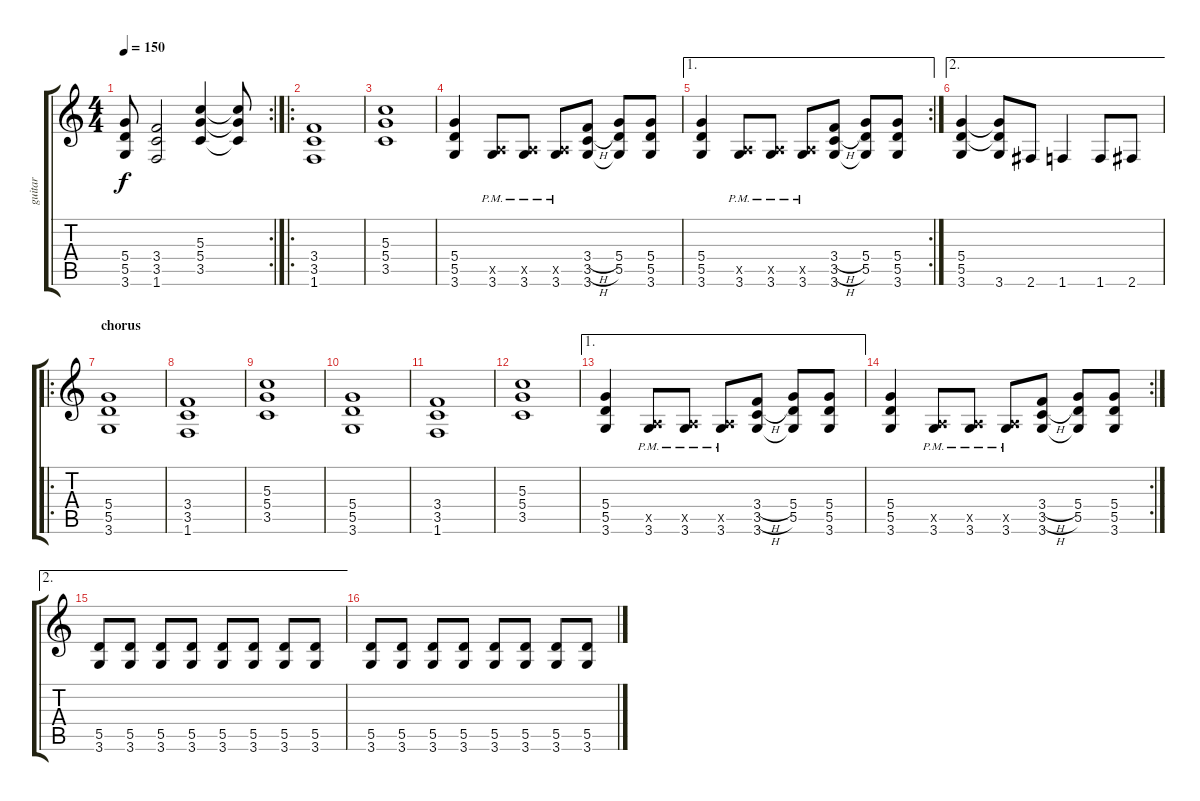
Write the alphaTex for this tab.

\track ("guitar" "guitar") {instrument distortionguitar}
\staff {score tabs}
\tuning (E4 B3 G3 D3 A2 E2) {hide}
\rc 2
\ts (4 4)
\tempo 150
\clef g2
\ks c
(5.4 5.5 3.6).8{dy f} (3.4 3.5 1.6).2 (5.3 5.4 3.5).4 (5.3{t} 5.4{t} 3.5{t}).8 |
\ro
(3.4 3.5 1.6).1 |
(5.3 5.4 3.5).1 |
(5.4 5.5 3.6).4 (0.5{x} 3.6{pm}).8 (0.5{x} 3.6{pm}).8 (0.5{x} 3.6{pm}).8 (3.4{h} 3.5{h} 3.6).8 (5.4 5.5 3.6{t}).8 (5.4 5.5 3.6).8 |
\ae 1
\rc 2
(5.4 5.5 3.6).4 (0.5{x} 3.6{pm}).8 (0.5{x} 3.6{pm}).8 (0.5{x} 3.6{pm}).8 (3.4{h} 3.5{h} 3.6).8 (5.4 5.5 3.6{t}).8 (5.4 5.5 3.6).8 |
\ae 2
(5.4 5.5 3.6).4 (5.4{t} 5.5{t} 3.6).8 2.6.8 1.6.4 1.6.8 2.6.8 |
\ro
\section ("" "chorus")
(5.4 5.5 3.6).1 |
(3.4 3.5 1.6).1 |
(5.3 5.4 3.5).1 |
(5.4 5.5 3.6).1 |
(3.4 3.5 1.6).1 |
(5.3 5.4 3.5).1 |
\ae 1
(5.4 5.5 3.6).4 (0.5{x} 3.6{pm}).8 (0.5{x} 3.6{pm}).8 (0.5{x} 3.6{pm}).8 (3.4{h} 3.5{h} 3.6).8 (5.4 5.5 3.6{t}).8 (5.4 5.5 3.6).8 |
\rc 2
(5.4 5.5 3.6).4 (0.5{x} 3.6{pm}).8 (0.5{x} 3.6{pm}).8 (0.5{x} 3.6{pm}).8 (3.4{h} 3.5{h} 3.6).8 (5.4 5.5 3.6{t}).8 (5.4 5.5 3.6).8 |
\ae 2
(5.5 3.6).8 (5.5 3.6).8 (5.5 3.6).8 (5.5 3.6).8 (5.5 3.6).8 (5.5 3.6).8 (5.5 3.6).8 (5.5 3.6).8 |
(5.5 3.6).8 (5.5 3.6).8 (5.5 3.6).8 (5.5 3.6).8 (5.5 3.6).8 (5.5 3.6).8 (5.5 3.6).8 (5.5 3.6).8
